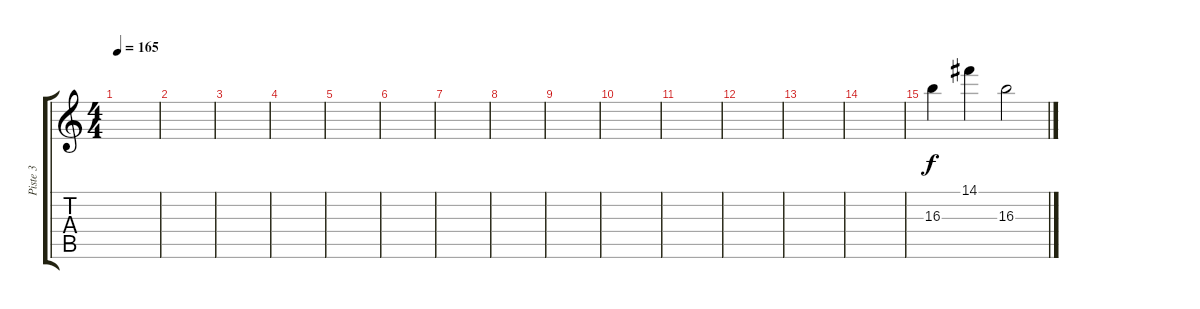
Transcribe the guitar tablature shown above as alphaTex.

\track ("Piste 3" "Piste 3") {instrument electricguitarjazz}
\staff {score tabs}
\tuning (E4 B3 G3 D3 A2 D2) {hide}
\ts (4 4)
\tempo 165
\clef g2
\ks c
|
|
|
|
|
|
|
|
|
|
|
|
|
|
16.3.4 14.1.4 16.3.2
